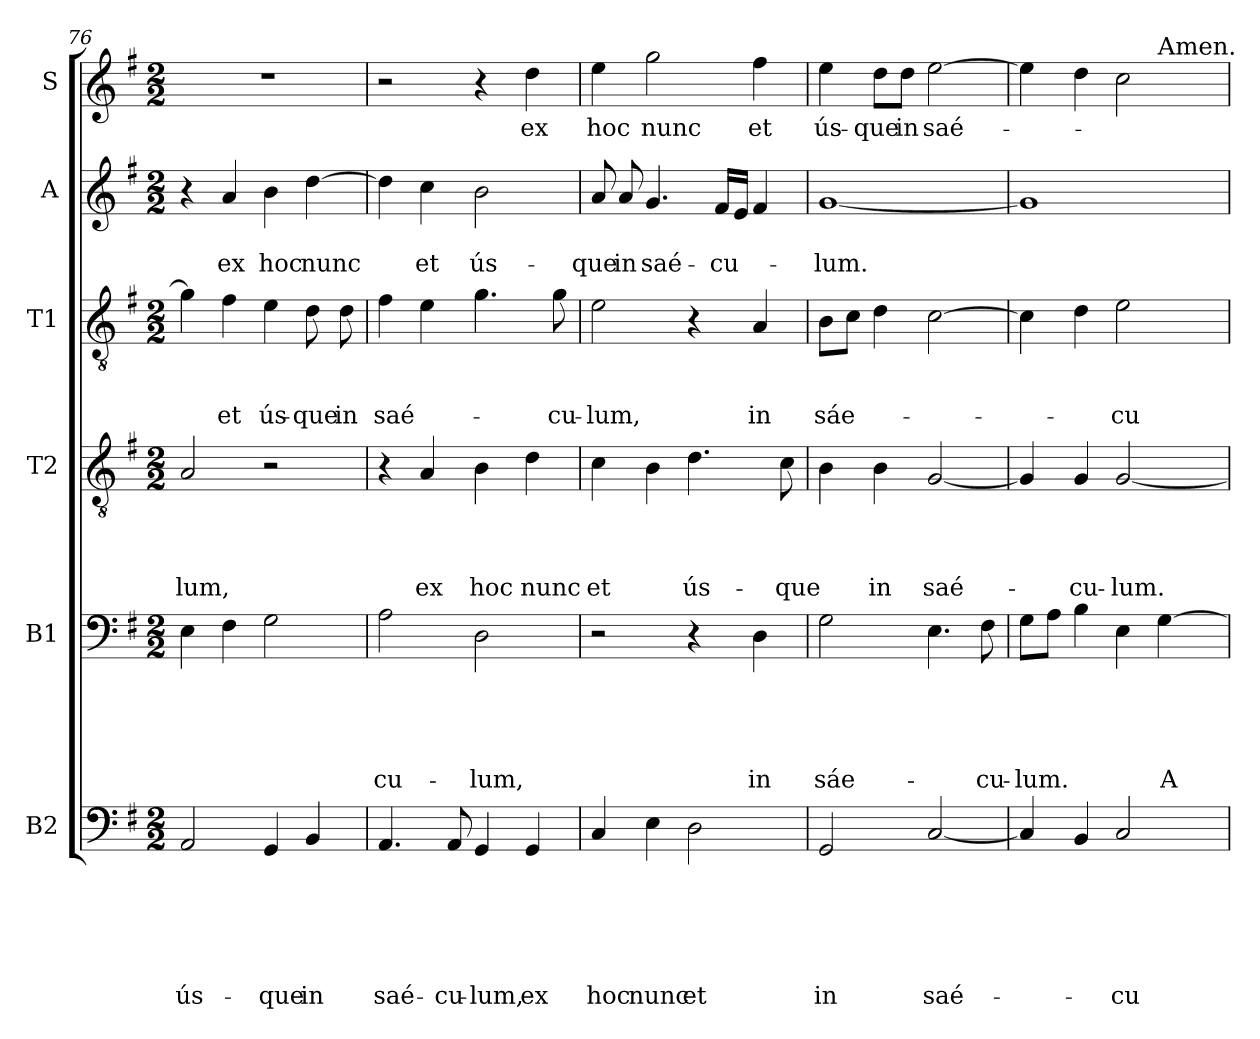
**kern	**text	**text	**text	**text	**text	**text	**kern	**text	**text	**text	**text	**text	**kern	**text	**text	**text	**text	**kern	**text	**text	**text	**kern	**text	**text	**kern	**text
*part6	*part6	*part6	*part6	*part6	*part6	*part6	*part5	*part5	*part5	*part5	*part5	*part5	*part4	*part4	*part4	*part4	*part4	*part3	*part3	*part3	*part3	*part2	*part2	*part2	*part1	*part1
*staff6	*staff6	*staff6	*staff6	*staff6	*staff6	*staff6	*staff5	*staff5	*staff5	*staff5	*staff5	*staff5	*staff4	*staff4	*staff4	*staff4	*staff4	*staff3	*staff3	*staff3	*staff3	*staff2	*staff2	*staff2	*staff1	*staff1
*I"B2	*	*	*	*	*	*	*I"B1	*	*	*	*	*	*I"T2	*	*	*	*	*I"T1	*	*	*	*I"A	*	*	*I"S	*
!!LO:PB:g=z
*clefF4	*	*	*	*	*	*	*clefF4	*	*	*	*	*	*clefGv2	*	*	*	*	*clefGv2	*	*	*	*clefG2	*	*	*clefG2	*
*k[f#]	*	*	*	*	*	*	*k[f#]	*	*	*	*	*	*k[f#]	*	*	*	*	*k[f#]	*	*	*	*k[f#]	*	*	*k[f#]	*
*G:	*	*	*	*	*	*	*G:	*	*	*	*	*	*G:	*	*	*	*	*G:	*	*	*	*G:	*	*	*G:	*
*M2/2	*	*	*	*	*	*	*M2/2	*	*	*	*	*	*M2/2	*	*	*	*	*M2/2	*	*	*	*M2/2	*	*	*M2/2	*
=76	=76	=76	=76	=76	=76	=76	=76	=76	=76	=76	=76	=76	=76	=76	=76	=76	=76	=76	=76	=76	=76	=76	=76	=76	=76	=76
!	!	!	!	!	!	!LO:LY:b	!	!	!	!	!	!	!	!	!	!	!LO:LY:b	!	!	!	!	!	!	!	!	!
2AA/	.	.	.	.	.	ús-	4E\	.	.	.	.	.	2A/	.	.	.	-lum,	4g\]	.	.	.	4r	.	.	1r	.
!	!	!	!	!	!	!	!	!	!	!	!	!	!	!	!	!	!	!	!	!	!LO:LY:b	!	!	!LO:LY:b	!	!
.	.	.	.	.	.	.	4F#\	.	.	.	.	.	.	.	.	.	.	4f#\	.	.	et	4a/	.	ex	.	.
!	!	!	!	!	!	!LO:LY:b	!	!	!	!	!	!	!	!	!	!	!	!	!	!	!LO:LY:b	!	!	!LO:LY:b	!	!
4GG/	.	.	.	.	.	-que	2G\	.	.	.	.	.	2r	.	.	.	.	4e\	.	.	ús-	4b\	.	hoc	.	.
!	!	!	!	!	!	!LO:LY:b	!	!	!	!	!	!	!	!	!	!	!	!	!	!	!LO:LY:b	!	!	!LO:LY:b	!	!
4BB/	.	.	.	.	.	in	.	.	.	.	.	.	.	.	.	.	.	8d\	.	.	-que	[4dd\	.	nunc	.	.
!	!	!	!	!	!	!	!	!	!	!	!	!	!	!	!	!	!	!	!	!	!LO:LY:b	!	!	!	!	!
.	.	.	.	.	.	.	.	.	.	.	.	.	.	.	.	.	.	8d\	.	.	in	.	.	.	.	.
=77	=77	=77	=77	=77	=77	=77	=77	=77	=77	=77	=77	=77	=77	=77	=77	=77	=77	=77	=77	=77	=77	=77	=77	=77	=77	=77
!	!	!	!	!	!	!LO:LY:b	!	!	!	!	!	!LO:LY:b	!	!	!	!	!	!	!	!	!LO:LY:b	!	!	!	!	!
4.AA/	.	.	.	.	.	saé-	2A\	.	.	.	.	-cu-	4r	.	.	.	.	4f#\	.	.	saé-	4dd\]	.	.	2r	.
!	!	!	!	!	!	!	!	!	!	!	!	!	!	!	!	!	!LO:LY:b	!	!	!	!	!	!	!LO:LY:b	!	!
.	.	.	.	.	.	.	.	.	.	.	.	.	4A/	.	.	.	ex	4e\	.	.	.	4cc\	.	et	.	.
!	!	!	!	!	!	!LO:LY:b	!	!	!	!	!	!	!	!	!	!	!	!	!	!	!	!	!	!	!	!
8AA/	.	.	.	.	.	-cu-	.	.	.	.	.	.	.	.	.	.	.	.	.	.	.	.	.	.	.	.
!	!	!	!	!	!	!LO:LY:b	!	!	!	!	!	!LO:LY:b	!	!	!	!	!LO:LY:b	!	!	!	!	!	!	!LO:LY:b	!	!
4GG/	.	.	.	.	.	-lum,	2D\	.	.	.	.	-lum,	4B\	.	.	.	hoc	4.g\	.	.	.	2b\	.	ús-	4r	.
!	!	!	!	!	!	!LO:LY:b	!	!	!	!	!	!	!	!	!	!	!LO:LY:b	!	!	!	!	!	!	!	!	!LO:LY:b
4GG/	.	.	.	.	.	ex	.	.	.	.	.	.	4d\	.	.	.	nunc	.	.	.	.	.	.	.	4dd\	ex
!	!	!	!	!	!	!	!	!	!	!	!	!	!	!	!	!	!	!	!	!	!LO:LY:b	!	!	!	!	!
.	.	.	.	.	.	.	.	.	.	.	.	.	.	.	.	.	.	8g\	.	.	-cu-	.	.	.	.	.
=78	=78	=78	=78	=78	=78	=78	=78	=78	=78	=78	=78	=78	=78	=78	=78	=78	=78	=78	=78	=78	=78	=78	=78	=78	=78	=78
!	!	!	!	!	!	!LO:LY:b	!	!	!	!	!	!	!	!	!	!	!LO:LY:b	!	!	!	!LO:LY:b	!	!	!LO:LY:b	!	!LO:LY:b
4C/	.	.	.	.	.	hoc	2r	.	.	.	.	.	4c\	.	.	.	et	2e\	.	.	-lum,	8a/	.	-que	4ee\	hoc
!	!	!	!	!	!	!	!	!	!	!	!	!	!	!	!	!	!	!	!	!	!	!	!	!LO:LY:b	!	!
.	.	.	.	.	.	.	.	.	.	.	.	.	.	.	.	.	.	.	.	.	.	8a/	.	in	.	.
!	!	!	!	!	!	!LO:LY:b	!	!	!	!	!	!	!	!	!	!	!	!	!	!	!	!	!	!LO:LY:b	!	!LO:LY:b
4E\	.	.	.	.	.	nunc	.	.	.	.	.	.	4B\	.	.	.	.	.	.	.	.	4.g/	.	saé-	2gg\	nunc
!	!	!	!	!	!	!LO:LY:b	!	!	!	!	!	!	!	!	!	!	!LO:LY:b	!	!	!	!	!	!	!	!	!
2D\	.	.	.	.	.	et	4r	.	.	.	.	.	4.d\	.	.	.	ús-	4r	.	.	.	.	.	.	.	.
!	!	!	!	!	!	!	!	!	!	!	!	!	!	!	!	!	!	!	!	!	!	!	!	!LO:LY:b	!	!
.	.	.	.	.	.	.	.	.	.	.	.	.	.	.	.	.	.	.	.	.	.	16f#/LL	.	-cu-	.	.
.	.	.	.	.	.	.	.	.	.	.	.	.	.	.	.	.	.	.	.	.	.	16e/JJ	.	.	.	.
!	!	!	!	!	!	!	!	!	!	!	!	!LO:LY:b	!	!	!	!	!	!	!	!	!LO:LY:b	!	!	!	!	!LO:LY:b
.	.	.	.	.	.	.	4D\	.	.	.	.	in	.	.	.	.	.	4A/	.	.	in	4f#/	.	.	4ff#\	et
!	!	!	!	!	!	!	!	!	!	!	!	!	!	!	!	!	!LO:LY:b	!	!	!	!	!	!	!	!	!
.	.	.	.	.	.	.	.	.	.	.	.	.	8c\	.	.	.	-que	.	.	.	.	.	.	.	.	.
=79	=79	=79	=79	=79	=79	=79	=79	=79	=79	=79	=79	=79	=79	=79	=79	=79	=79	=79	=79	=79	=79	=79	=79	=79	=79	=79
!	!	!	!	!	!	!LO:LY:b	!	!	!	!	!	!LO:LY:b	!	!	!	!	!	!	!	!	!LO:LY:b	!	!	!LO:LY:b	!	!LO:LY:b
2GG/	.	.	.	.	.	in	2G\	.	.	.	.	sáe-	4B\	.	.	.	.	8B\L	.	.	sáe-	[1g	.	-lum.	4ee\	ús-
.	.	.	.	.	.	.	.	.	.	.	.	.	.	.	.	.	.	8c\J	.	.	.	.	.	.	.	.
!	!	!	!	!	!	!	!	!	!	!	!	!	!	!	!	!	!LO:LY:b	!	!	!	!	!	!	!	!	!LO:LY:b
.	.	.	.	.	.	.	.	.	.	.	.	.	4B\	.	.	.	in	4d\	.	.	.	.	.	.	8dd\L	-que
!	!	!	!	!	!	!	!	!	!	!	!	!	!	!	!	!	!	!	!	!	!	!	!	!	!	!LO:LY:b
.	.	.	.	.	.	.	.	.	.	.	.	.	.	.	.	.	.	.	.	.	.	.	.	.	8dd\J	in
!	!	!	!	!	!	!LO:LY:b	!	!	!	!	!	!	!	!	!	!	!LO:LY:b	!	!	!	!	!	!	!	!	!LO:LY:b
[2C/	.	.	.	.	.	saé-	4.E\	.	.	.	.	.	[2G/	.	.	.	saé-	[2c\	.	.	.	.	.	.	[2ee\	saé-
!	!	!	!	!	!	!	!	!	!	!	!	!LO:LY:b	!	!	!	!	!	!	!	!	!	!	!	!	!	!
.	.	.	.	.	.	.	8F#\	.	.	.	.	-cu-	.	.	.	.	.	.	.	.	.	.	.	.	.	.
=80	=80	=80	=80	=80	=80	=80	=80	=80	=80	=80	=80	=80	=80	=80	=80	=80	=80	=80	=80	=80	=80	=80	=80	=80	=80	=80
!	!	!	!	!	!	!	!	!	!	!	!	!LO:LY:b	!	!	!	!	!	!	!	!	!	!	!	!	!	!
*	*	*	*	*	*	*	*	*	*	*	*	*	*	*	*	*	*	*	*	*	*	*	*	*	*^	*
4C/]	.	.	.	.	.	.	8G\L	.	.	.	.	-lum.	4G/]	.	.	.	.	4c\]	.	.	.	1g]	.	.	4ee\]	2.ryy	.
.	.	.	.	.	.	.	8A\J	.	.	.	.	.	.	.	.	.	.	.	.	.	.	.	.	.	.	.	.
!	!	!	!	!	!	!	!	!	!	!	!	!	!	!	!	!	!LO:LY:b	!	!	!	!	!	!	!	!	!	!
4BB/	.	.	.	.	.	.	4B\	.	.	.	.	.	4G/	.	.	.	-cu-	4d\	.	.	.	.	.	.	4dd\	.	.
!	!	!	!	!	!	!LO:LY:b	!	!	!	!	!	!	!	!	!	!	!LO:LY:b	!	!	!	!LO:LY:b	!	!	!	!	!	!
2C/	.	.	.	.	.	-cu-	4E\	.	.	.	.	.	[2G/	.	.	.	-lum.	2e\	.	.	-cu-	.	.	.	2cc\	.	.
!	!	!	!	!	!	!	!	!	!	!	!	!	!	!	!	!	!	!	!	!	!	!	!	!	!	!LO:TX:a:t=Amen.	!
!	!	!	!	!	!	!	!	!	!	!	!	!LO:LY:b	!	!	!	!	!	!	!	!	!	!	!	!	!	!	!
.	.	.	.	.	.	.	[4G\	.	.	.	.	A-	.	.	.	.	.	.	.	.	.	.	.	.	.	4ryy	.
*	*	*	*	*	*	*	*	*	*	*	*	*	*	*	*	*	*	*	*	*	*	*	*	*	*v	*v	*
=	=	=	=	=	=	=	=	=	=	=	=	=	=	=	=	=	=	=	=	=	=	=	=	=	=	=
*-	*-	*-	*-	*-	*-	*-	*-	*-	*-	*-	*-	*-	*-	*-	*-	*-	*-	*-	*-	*-	*-	*-	*-	*-	*-	*-
